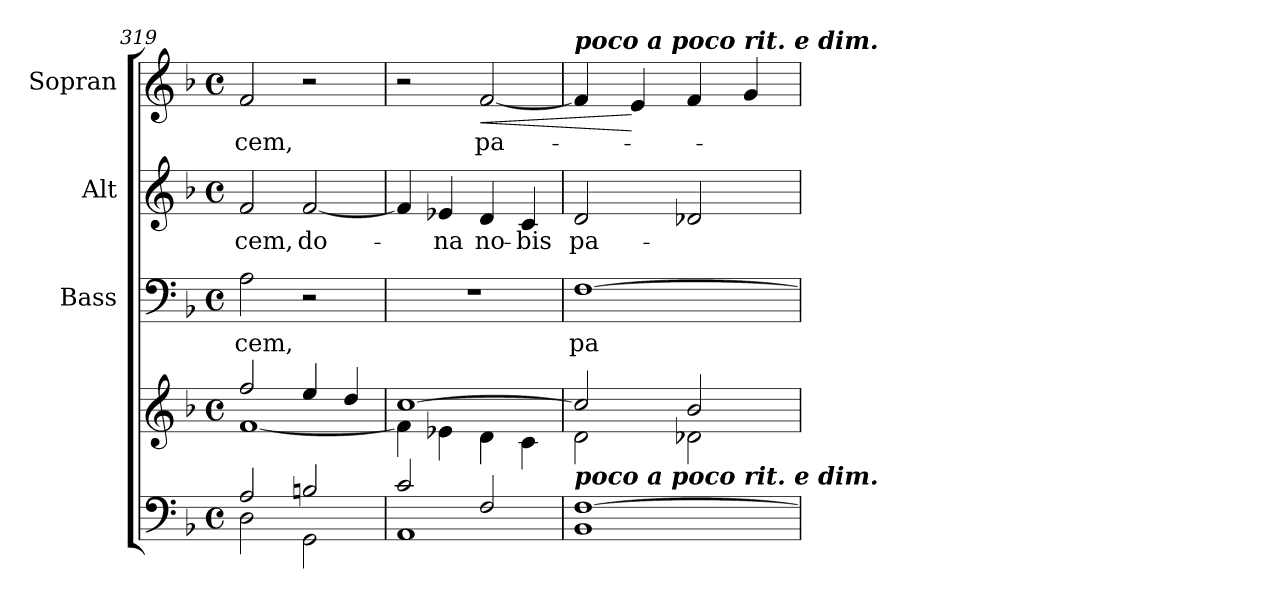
**kern	**kern	**kern	**text	**kern	**text	**kern	**text	**dynam
*part4	*part4	*part3	*part3	*part2	*part2	*part1	*part1	*part1
*staff5	*staff4	*staff3	*staff3	*staff2	*staff2	*staff1	*staff1	*staff1
*	*	*I"Bass	*	*I"Alt	*	*I"Sopran	*	*
*	*	*I'B.	*	*I'A.	*	*I'S.	*	*
*clefF4	*clefG2	*clefF4	*	*clefG2	*	*clefG2	*	*
*k[b-]	*k[b-]	*k[b-]	*	*k[b-]	*	*k[b-]	*	*
*F:	*F:	*F:	*	*F:	*	*F:	*	*
*M4/4	*M4/4	*M4/4	*	*M4/4	*	*M4/4	*	*
*met(c)	*met(c)	*met(c)	*	*met(c)	*	*met(c)	*	*
=319	=319	=319	=319	=319	=319	=319	=319	=319
*^	*^	*	*	*	*	*	*	*
!	!	!	!	!	!LO:LY:b	!	!LO:LY:b	!	!LO:LY:b	!
2A/	2D\	2ff/	[<1f	2A\	-cem,	2f/	-cem,	2f/	-cem,	.
!	!	!	!	!	!	!	!LO:LY:b	!	!	!
2Bn/	2GG\	4ee/	.	2r	.	[2f/	do-	2r	.	.
.	.	4dd/	.	.	.	.	.	.	.	.
=320	=320	=320	=320	=320	=320	=320	=320	=320	=320	=320
2c/	1AA	[>1cc	4f\]	1r	.	4f/]	.	2r	.	.
!	!	!	!	!	!	!	!LO:LY:b	!	!	!
.	.	.	4e-X\	.	.	4e-X/	-na	.	.	.
!	!	!	!	!	!	!	!LO:LY:b	!	!LO:LY:b	!LO:HP:b
2F/	.	.	4d\	.	.	4d/	no-	[2f/	pa-	<
!	!	!	!	!	!	!	!LO:LY:b	!	!	!
.	.	.	4c\	.	.	4c/	-bis	.	.	.
=321	=321	=321	=321	=321	=321	=321	=321	=321	=321	=321
!	!	!	!	!	!	!	!	!LO:TX:a:Bi:t=poco a poco rit. e dim.	!	!
!	!	!LO:TX:b:Bi:t=poco a poco rit. e dim.	!	!	!	!	!	!	!	!
!	!	!	!	!	!LO:LY:b	!	!LO:LY:b	!	!	!
[>1F	1BB-	2cc/]	2d\	[1F	pa-	2d/	pa-	4f/]	.	.
.	.	.	.	.	.	.	.	4e/	.	[
.	.	2b-/	2d-X\	.	.	2d-X/	.	4f/	.	.
.	.	.	.	.	.	.	.	4g/	.	.
*v	*v	*	*	*	*	*	*	*	*	*
*	*v	*v	*	*	*	*	*	*	*
=	=	=	=	=	=	=	=	=
*-	*-	*-	*-	*-	*-	*-	*-	*-
